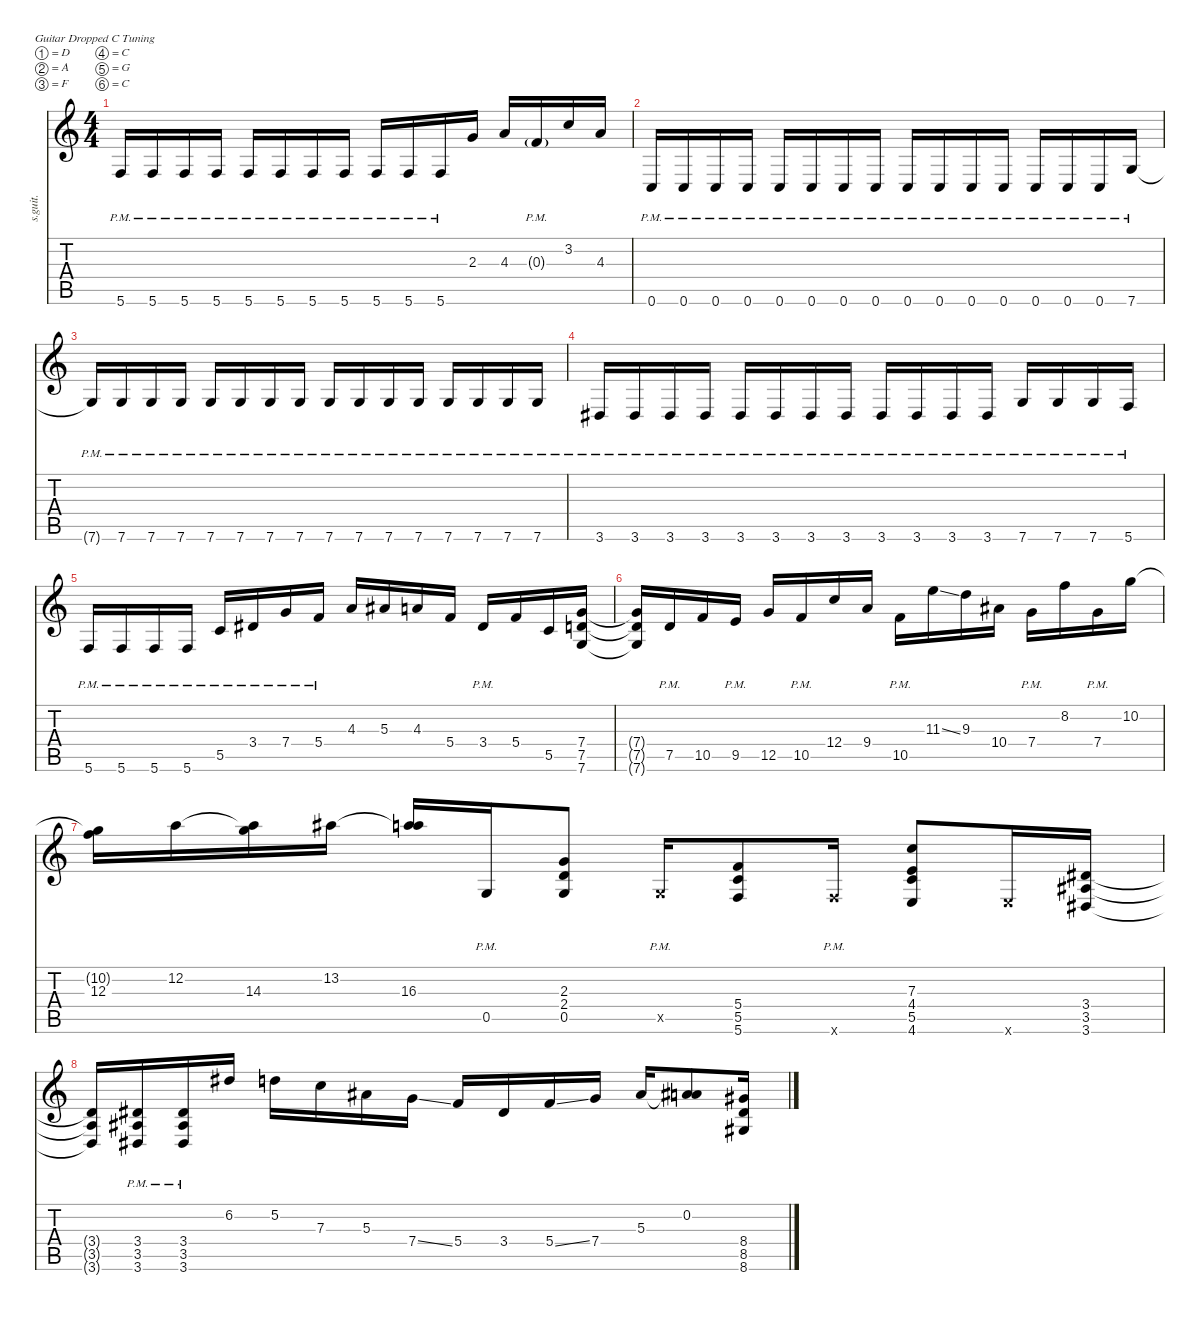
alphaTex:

\defaultSystemsLayout 4
\hideDynamics
\bracketExtendMode nobrackets
\track ("Guitar2" "s.guit.") {instrument distortionguitar}
\staff {score tabs}
\tuning (D4 A3 F3 C3 G2 C2)
\ts (4 4)
\tempo (106 hide)
\clef g2
\ks c
5.6{pm}.16{lyrics (0 "") lyrics (1 "") lyrics (2 "") lyrics (3 "") lyrics (4 "") dy f} 5.6{pm}.16{lyrics (0 "") lyrics (1 "") lyrics (2 "") lyrics (3 "") lyrics (4 "")} 5.6{pm}.16{lyrics (0 "") lyrics (1 "") lyrics (2 "") lyrics (3 "") lyrics (4 "")} 5.6{pm}.16{lyrics (0 "") lyrics (1 "") lyrics (2 "") lyrics (3 "") lyrics (4 "")} 5.6{pm}.16{lyrics (0 "") lyrics (1 "") lyrics (2 "") lyrics (3 "") lyrics (4 "")} 5.6{pm}.16{lyrics (0 "") lyrics (1 "") lyrics (2 "") lyrics (3 "") lyrics (4 "")} 5.6{pm}.16{lyrics (0 "") lyrics (1 "") lyrics (2 "") lyrics (3 "") lyrics (4 "")} 5.6{pm}.16{lyrics (0 "") lyrics (1 "") lyrics (2 "") lyrics (3 "") lyrics (4 "")} 5.6{pm}.16{lyrics (0 "") lyrics (1 "") lyrics (2 "") lyrics (3 "") lyrics (4 "")} 5.6{pm}.16{lyrics (0 "") lyrics (1 "") lyrics (2 "") lyrics (3 "") lyrics (4 "")} 5.6{pm}.16{lyrics (0 "") lyrics (1 "") lyrics (2 "") lyrics (3 "") lyrics (4 "")} 2.3.16{lyrics (0 "") lyrics (1 "") lyrics (2 "") lyrics (3 "") lyrics (4 "")} 4.3.16{lyrics (0 "") lyrics (1 "") lyrics (2 "") lyrics (3 "") lyrics (4 "")} 0.3{g pm}.16{lyrics (0 "") lyrics (1 "") lyrics (2 "") lyrics (3 "") lyrics (4 "")} 3.2.16{lyrics (0 "") lyrics (1 "") lyrics (2 "") lyrics (3 "") lyrics (4 "")} 4.3.16{lyrics (0 "") lyrics (1 "") lyrics (2 "") lyrics (3 "") lyrics (4 "")} |
0.6{pm}.16{lyrics (0 "") lyrics (1 "") lyrics (2 "") lyrics (3 "") lyrics (4 "")} 0.6{pm}.16{lyrics (0 "") lyrics (1 "") lyrics (2 "") lyrics (3 "") lyrics (4 "")} 0.6{pm}.16{lyrics (0 "") lyrics (1 "") lyrics (2 "") lyrics (3 "") lyrics (4 "")} 0.6{pm}.16{lyrics (0 "") lyrics (1 "") lyrics (2 "") lyrics (3 "") lyrics (4 "")} 0.6{pm}.16{lyrics (0 "") lyrics (1 "") lyrics (2 "") lyrics (3 "") lyrics (4 "")} 0.6{pm}.16{lyrics (0 "") lyrics (1 "") lyrics (2 "") lyrics (3 "") lyrics (4 "")} 0.6{pm}.16{lyrics (0 "") lyrics (1 "") lyrics (2 "") lyrics (3 "") lyrics (4 "")} 0.6{pm}.16{lyrics (0 "") lyrics (1 "") lyrics (2 "") lyrics (3 "") lyrics (4 "")} 0.6{pm}.16{lyrics (0 "") lyrics (1 "") lyrics (2 "") lyrics (3 "") lyrics (4 "")} 0.6{pm}.16{lyrics (0 "") lyrics (1 "") lyrics (2 "") lyrics (3 "") lyrics (4 "")} 0.6{pm}.16{lyrics (0 "") lyrics (1 "") lyrics (2 "") lyrics (3 "") lyrics (4 "")} 0.6{pm}.16{lyrics (0 "") lyrics (1 "") lyrics (2 "") lyrics (3 "") lyrics (4 "")} 0.6{pm}.16{lyrics (0 "") lyrics (1 "") lyrics (2 "") lyrics (3 "") lyrics (4 "")} 0.6{pm}.16{lyrics (0 "") lyrics (1 "") lyrics (2 "") lyrics (3 "") lyrics (4 "")} 0.6{pm}.16{lyrics (0 "") lyrics (1 "") lyrics (2 "") lyrics (3 "") lyrics (4 "")} 7.6{pm}.16{lyrics (0 "") lyrics (1 "") lyrics (2 "") lyrics (3 "") lyrics (4 "")} |
7.6{pm t}.16{lyrics (0 "") lyrics (1 "") lyrics (2 "") lyrics (3 "") lyrics (4 "")} 7.6{pm}.16{lyrics (0 "") lyrics (1 "") lyrics (2 "") lyrics (3 "") lyrics (4 "")} 7.6{pm}.16{lyrics (0 "") lyrics (1 "") lyrics (2 "") lyrics (3 "") lyrics (4 "")} 7.6{pm}.16{lyrics (0 "") lyrics (1 "") lyrics (2 "") lyrics (3 "") lyrics (4 "")} 7.6{pm}.16{lyrics (0 "") lyrics (1 "") lyrics (2 "") lyrics (3 "") lyrics (4 "")} 7.6{pm}.16{lyrics (0 "") lyrics (1 "") lyrics (2 "") lyrics (3 "") lyrics (4 "")} 7.6{pm}.16{lyrics (0 "") lyrics (1 "") lyrics (2 "") lyrics (3 "") lyrics (4 "")} 7.6{pm}.16{lyrics (0 "") lyrics (1 "") lyrics (2 "") lyrics (3 "") lyrics (4 "")} 7.6{pm}.16{lyrics (0 "") lyrics (1 "") lyrics (2 "") lyrics (3 "") lyrics (4 "")} 7.6{pm}.16{lyrics (0 "") lyrics (1 "") lyrics (2 "") lyrics (3 "") lyrics (4 "")} 7.6{pm}.16{lyrics (0 "") lyrics (1 "") lyrics (2 "") lyrics (3 "") lyrics (4 "")} 7.6{pm}.16{lyrics (0 "") lyrics (1 "") lyrics (2 "") lyrics (3 "") lyrics (4 "")} 7.6{pm}.16{lyrics (0 "") lyrics (1 "") lyrics (2 "") lyrics (3 "") lyrics (4 "")} 7.6{pm}.16{lyrics (0 "") lyrics (1 "") lyrics (2 "") lyrics (3 "") lyrics (4 "")} 7.6{pm}.16{lyrics (0 "") lyrics (1 "") lyrics (2 "") lyrics (3 "") lyrics (4 "")} 7.6{pm}.16{lyrics (0 "") lyrics (1 "") lyrics (2 "") lyrics (3 "") lyrics (4 "")} |
3.6{pm acc #}.16{lyrics (0 "") lyrics (1 "") lyrics (2 "") lyrics (3 "") lyrics (4 "")} 3.6{pm acc #}.16{lyrics (0 "") lyrics (1 "") lyrics (2 "") lyrics (3 "") lyrics (4 "")} 3.6{pm acc #}.16{lyrics (0 "") lyrics (1 "") lyrics (2 "") lyrics (3 "") lyrics (4 "")} 3.6{pm acc #}.16{lyrics (0 "") lyrics (1 "") lyrics (2 "") lyrics (3 "") lyrics (4 "")} 3.6{pm acc #}.16{lyrics (0 "") lyrics (1 "") lyrics (2 "") lyrics (3 "") lyrics (4 "")} 3.6{pm acc #}.16{lyrics (0 "") lyrics (1 "") lyrics (2 "") lyrics (3 "") lyrics (4 "")} 3.6{pm acc #}.16{lyrics (0 "") lyrics (1 "") lyrics (2 "") lyrics (3 "") lyrics (4 "")} 3.6{pm acc #}.16{lyrics (0 "") lyrics (1 "") lyrics (2 "") lyrics (3 "") lyrics (4 "")} 3.6{pm acc #}.16{lyrics (0 "") lyrics (1 "") lyrics (2 "") lyrics (3 "") lyrics (4 "")} 3.6{pm acc #}.16{lyrics (0 "") lyrics (1 "") lyrics (2 "") lyrics (3 "") lyrics (4 "")} 3.6{pm acc #}.16{lyrics (0 "") lyrics (1 "") lyrics (2 "") lyrics (3 "") lyrics (4 "")} 3.6{pm acc #}.16{lyrics (0 "") lyrics (1 "") lyrics (2 "") lyrics (3 "") lyrics (4 "")} 7.6{pm}.16{lyrics (0 "") lyrics (1 "") lyrics (2 "") lyrics (3 "") lyrics (4 "")} 7.6{pm}.16{lyrics (0 "") lyrics (1 "") lyrics (2 "") lyrics (3 "") lyrics (4 "")} 7.6{pm}.16{lyrics (0 "") lyrics (1 "") lyrics (2 "") lyrics (3 "") lyrics (4 "")} 5.6{pm}.16{lyrics (0 "") lyrics (1 "") lyrics (2 "") lyrics (3 "") lyrics (4 "")} |
5.6{pm}.16{lyrics (0 "") lyrics (1 "") lyrics (2 "") lyrics (3 "") lyrics (4 "")} 5.6{pm}.16{lyrics (0 "") lyrics (1 "") lyrics (2 "") lyrics (3 "") lyrics (4 "")} 5.6{pm}.16{lyrics (0 "") lyrics (1 "") lyrics (2 "") lyrics (3 "") lyrics (4 "")} 5.6{pm}.16{lyrics (0 "") lyrics (1 "") lyrics (2 "") lyrics (3 "") lyrics (4 "")} 5.5{pm}.16{lyrics (0 "") lyrics (1 "") lyrics (2 "") lyrics (3 "") lyrics (4 "")} 3.4{pm acc #}.16{lyrics (0 "") lyrics (1 "") lyrics (2 "") lyrics (3 "") lyrics (4 "")} 7.4{pm}.16{lyrics (0 "") lyrics (1 "") lyrics (2 "") lyrics (3 "") lyrics (4 "")} 5.4{pm}.16{lyrics (0 "") lyrics (1 "") lyrics (2 "") lyrics (3 "") lyrics (4 "")} 4.3.16{lyrics (0 "") lyrics (1 "") lyrics (2 "") lyrics (3 "") lyrics (4 "")} 5.3{acc #}.16{lyrics (0 "") lyrics (1 "") lyrics (2 "") lyrics (3 "") lyrics (4 "")} 4.3.16{lyrics (0 "") lyrics (1 "") lyrics (2 "") lyrics (3 "") lyrics (4 "")} 5.4.16{lyrics (0 "") lyrics (1 "") lyrics (2 "") lyrics (3 "") lyrics (4 "")} 3.4{pm acc #}.16{lyrics (0 "") lyrics (1 "") lyrics (2 "") lyrics (3 "") lyrics (4 "")} 5.4.16{lyrics (0 "") lyrics (1 "") lyrics (2 "") lyrics (3 "") lyrics (4 "")} 5.5.16{lyrics (0 "") lyrics (1 "") lyrics (2 "") lyrics (3 "") lyrics (4 "")} (7.4 7.5 7.6).16{lyrics (0 "") lyrics (1 "") lyrics (2 "") lyrics (3 "") lyrics (4 "")} |
(7.4{t} 7.5{t} 7.6{t}).16{lyrics (0 "") lyrics (1 "") lyrics (2 "") lyrics (3 "") lyrics (4 "")} 7.5{pm}.16{lyrics (0 "") lyrics (1 "") lyrics (2 "") lyrics (3 "") lyrics (4 "")} 10.5.16{lyrics (0 "") lyrics (1 "") lyrics (2 "") lyrics (3 "") lyrics (4 "")} 9.5{pm}.16{lyrics (0 "") lyrics (1 "") lyrics (2 "") lyrics (3 "") lyrics (4 "")} 12.5.16{lyrics (0 "") lyrics (1 "") lyrics (2 "") lyrics (3 "") lyrics (4 "")} 10.5{pm}.16{lyrics (0 "") lyrics (1 "") lyrics (2 "") lyrics (3 "") lyrics (4 "")} 12.4.16{lyrics (0 "") lyrics (1 "") lyrics (2 "") lyrics (3 "") lyrics (4 "")} 9.4.16{lyrics (0 "") lyrics (1 "") lyrics (2 "") lyrics (3 "") lyrics (4 "")} 10.5{pm}.16{lyrics (0 "") lyrics (1 "") lyrics (2 "") lyrics (3 "") lyrics (4 "")} 11.3{ss}.16{lyrics (0 "") lyrics (1 "") lyrics (2 "") lyrics (3 "") lyrics (4 "")} 9.3.16{lyrics (0 "") lyrics (1 "") lyrics (2 "") lyrics (3 "") lyrics (4 "")} 10.4{acc #}.16{lyrics (0 "") lyrics (1 "") lyrics (2 "") lyrics (3 "") lyrics (4 "")} 7.4{pm}.16{lyrics (0 "") lyrics (1 "") lyrics (2 "") lyrics (3 "") lyrics (4 "")} 8.2.16{lyrics (0 "") lyrics (1 "") lyrics (2 "") lyrics (3 "") lyrics (4 "")} 7.4{pm}.16{lyrics (0 "") lyrics (1 "") lyrics (2 "") lyrics (3 "") lyrics (4 "")} 10.2.16{lyrics (0 "") lyrics (1 "") lyrics (2 "") lyrics (3 "") lyrics (4 "")} |
(10.2{t} 12.3).16{lyrics (0 "") lyrics (1 "") lyrics (2 "") lyrics (3 "") lyrics (4 "")} 12.2.16{lyrics (0 "") lyrics (1 "") lyrics (2 "") lyrics (3 "") lyrics (4 "")} (12.2{t} 14.3).16{lyrics (0 "") lyrics (1 "") lyrics (2 "") lyrics (3 "") lyrics (4 "")} 13.2{acc #}.16{lyrics (0 "") lyrics (1 "") lyrics (2 "") lyrics (3 "") lyrics (4 "")} (13.2{t acc #} 16.3).16{lyrics (0 "") lyrics (1 "") lyrics (2 "") lyrics (3 "") lyrics (4 "")} 0.5{pm}.16{lyrics (0 "") lyrics (1 "") lyrics (2 "") lyrics (3 "") lyrics (4 "")} (2.3 2.4 0.5).8{lyrics (0 "") lyrics (1 "") lyrics (2 "") lyrics (3 "") lyrics (4 "")} 0.5{pm x}.16{lyrics (0 "") lyrics (1 "") lyrics (2 "") lyrics (3 "") lyrics (4 "")} (5.4 5.5 5.6).8{lyrics (0 "") lyrics (1 "") lyrics (2 "") lyrics (3 "") lyrics (4 "")} 5.6{pm x}.16{lyrics (0 "") lyrics (1 "") lyrics (2 "") lyrics (3 "") lyrics (4 "")} (7.3 4.4 5.5 4.6).8{lyrics (0 "") lyrics (1 "") lyrics (2 "") lyrics (3 "") lyrics (4 "")} 4.6{x}.16{lyrics (0 "") lyrics (1 "") lyrics (2 "") lyrics (3 "") lyrics (4 "")} (3.4{acc #} 3.5{acc #} 3.6{acc #}).16{lyrics (0 "") lyrics (1 "") lyrics (2 "") lyrics (3 "") lyrics (4 "")} |
(3.4{t acc #} 3.5{t acc #} 3.6{t acc #}).16{lyrics (0 "") lyrics (1 "") lyrics (2 "") lyrics (3 "") lyrics (4 "")} (3.4{pm acc #} 3.5{pm acc #} 3.6{pm acc #}).16{lyrics (0 "") lyrics (1 "") lyrics (2 "") lyrics (3 "") lyrics (4 "")} (3.4{pm acc #} 3.5{pm acc #} 3.6{pm acc #}).16{lyrics (0 "") lyrics (1 "") lyrics (2 "") lyrics (3 "") lyrics (4 "")} 6.2{acc #}.16{lyrics (0 "") lyrics (1 "") lyrics (2 "") lyrics (3 "") lyrics (4 "")} 5.2.16{lyrics (0 "") lyrics (1 "") lyrics (2 "") lyrics (3 "") lyrics (4 "")} 7.3.16{lyrics (0 "") lyrics (1 "") lyrics (2 "") lyrics (3 "") lyrics (4 "")} 5.3{acc #}.16{lyrics (0 "") lyrics (1 "") lyrics (2 "") lyrics (3 "") lyrics (4 "")} 7.4{ss}.16{lyrics (0 "") lyrics (1 "") lyrics (2 "") lyrics (3 "") lyrics (4 "")} 5.4.16{lyrics (0 "") lyrics (1 "") lyrics (2 "") lyrics (3 "") lyrics (4 "")} 3.4{acc #}.16{lyrics (0 "") lyrics (1 "") lyrics (2 "") lyrics (3 "") lyrics (4 "")} 5.4{ss}.16{lyrics (0 "") lyrics (1 "") lyrics (2 "") lyrics (3 "") lyrics (4 "")} 7.4.16{lyrics (0 "") lyrics (1 "") lyrics (2 "") lyrics (3 "") lyrics (4 "")} 5.3{acc #}.16{lyrics (0 "") lyrics (1 "") lyrics (2 "") lyrics (3 "") lyrics (4 "")} (0.2 5.3{t acc #}).8{lyrics (0 "") lyrics (1 "") lyrics (2 "") lyrics (3 "") lyrics (4 "")} (8.4{acc #} 8.5{acc #} 8.6{acc #}).16{lyrics (0 "") lyrics (1 "") lyrics (2 "") lyrics (3 "") lyrics (4 "")}
